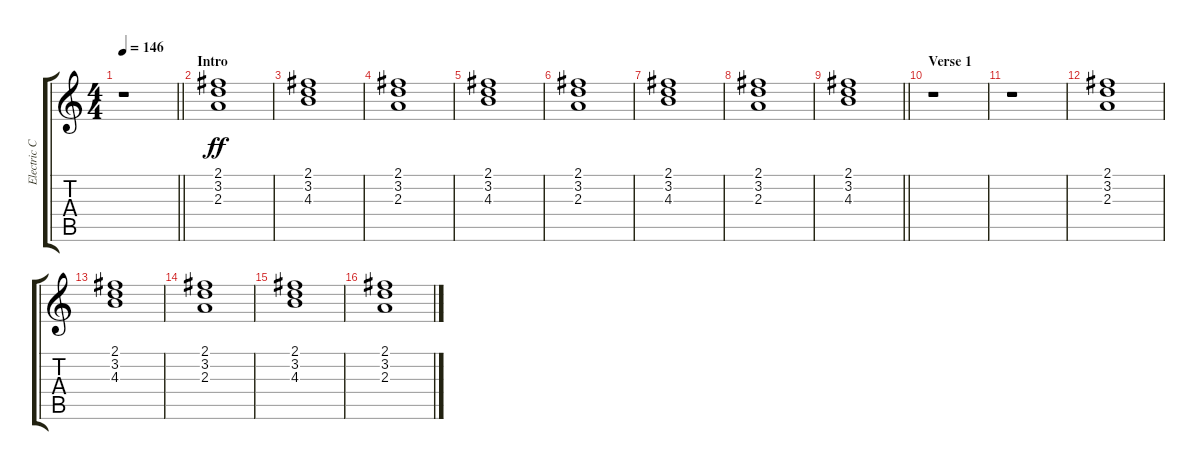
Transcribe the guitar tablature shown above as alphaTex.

\track ("Electric Clean Guitar" "Electric C") {instrument electricguitarclean}
\staff {score tabs}
\tuning (E4 B3 G3 D3 A2 E2) {hide}
\ts (4 4)
\tempo 146
\clef g2
\barLineRight lightlight
\ks c
r.1{dy ff instrument electricguitarclean} |
\section ("" "Intro")
(2.1 3.2 2.3).1 |
(2.1 3.2 4.3).1 |
(2.1 3.2 2.3).1 |
(2.1 3.2 4.3).1 |
(2.1 3.2 2.3).1 |
(2.1 3.2 4.3).1 |
(2.1 3.2 2.3).1 |
\barLineRight lightlight
(2.1 3.2 4.3).1 |
\section ("" "Verse 1")
r.1 |
r.1 |
(2.1 3.2 2.3).1 |
(2.1 3.2 4.3).1 |
(2.1 3.2 2.3).1 |
(2.1 3.2 4.3).1 |
(2.1 3.2 2.3).1
